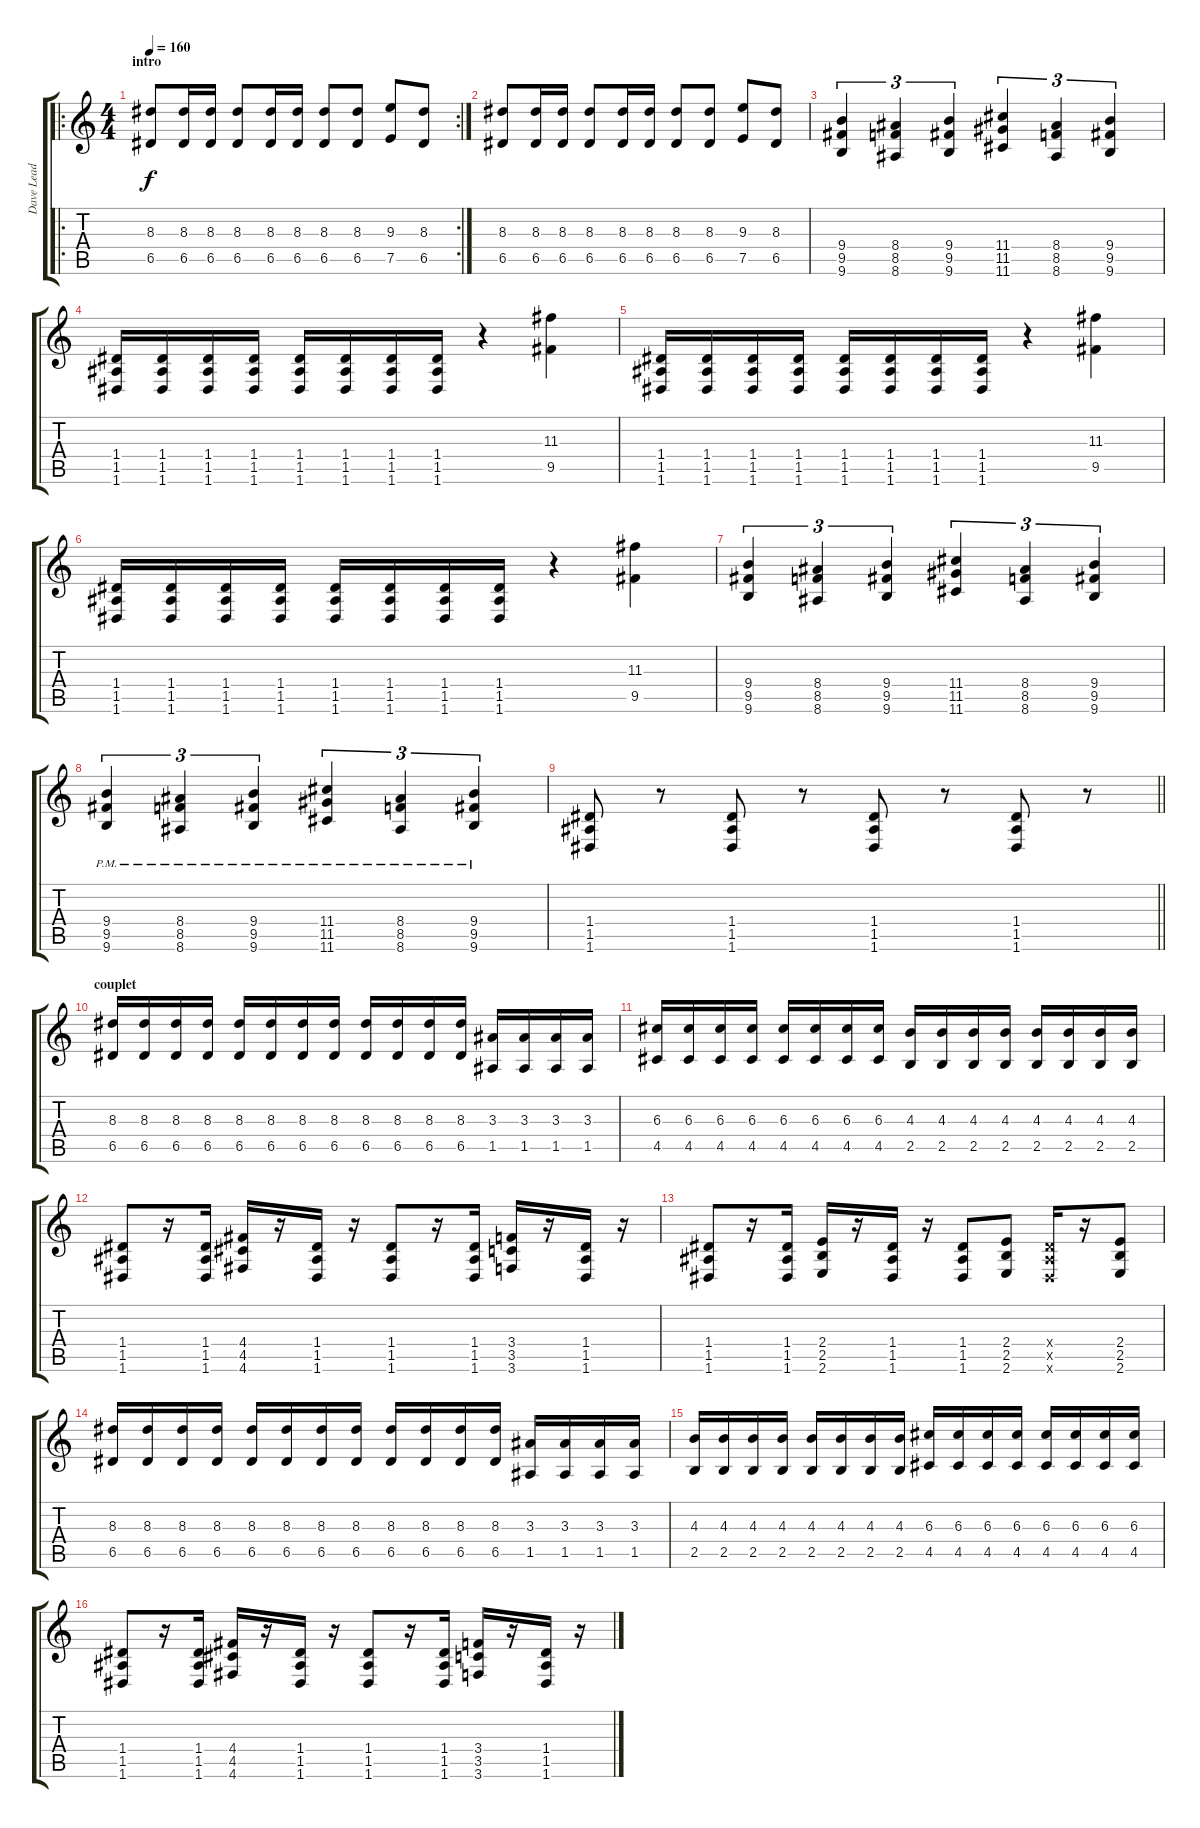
\track ("Dave Lead" "Dave Lead") {instrument distortionguitar}
\staff {score tabs}
\tuning (E4 B3 G3 D3 A2 D2) {hide}
\ro
\rc 2
\ts (4 4)
\section ("" "intro")
\tempo 160
\clef g2
\ks c
(8.3 6.5).8{dy f instrument distortionguitar} (8.3 6.5).16 (8.3 6.5).16 (8.3 6.5).8 (8.3 6.5).16 (8.3 6.5).16 (8.3 6.5).8 (8.3 6.5).8 (9.3 7.5).8 (8.3 6.5).8 |
(8.3 6.5).8 (8.3 6.5).16 (8.3 6.5).16 (8.3 6.5).8 (8.3 6.5).16 (8.3 6.5).16 (8.3 6.5).8 (8.3 6.5).8 (9.3 7.5).8 (8.3 6.5).8 |
(9.4 9.5 9.6).4{tu (3 2)} (8.4 8.5 8.6).4{tu (3 2)} (9.4 9.5 9.6).4{tu (3 2)} (11.4 11.5 11.6).4{tu (3 2)} (8.4 8.5 8.6).4{tu (3 2)} (9.4 9.5 9.6).4{tu (3 2)} |
(1.4 1.5 1.6).16 (1.4 1.5 1.6).16 (1.4 1.5 1.6).16 (1.4 1.5 1.6).16 (1.4 1.5 1.6).16 (1.4 1.5 1.6).16 (1.4 1.5 1.6).16 (1.4 1.5 1.6).16 r.4 (11.3 9.5).4 |
(1.4 1.5 1.6).16 (1.4 1.5 1.6).16 (1.4 1.5 1.6).16 (1.4 1.5 1.6).16 (1.4 1.5 1.6).16 (1.4 1.5 1.6).16 (1.4 1.5 1.6).16 (1.4 1.5 1.6).16 r.4 (11.3 9.5).4 |
(1.4 1.5 1.6).16 (1.4 1.5 1.6).16 (1.4 1.5 1.6).16 (1.4 1.5 1.6).16 (1.4 1.5 1.6).16 (1.4 1.5 1.6).16 (1.4 1.5 1.6).16 (1.4 1.5 1.6).16 r.4 (11.3 9.5).4 |
(9.4 9.5 9.6).4{tu (3 2)} (8.4 8.5 8.6).4{tu (3 2)} (9.4 9.5 9.6).4{tu (3 2)} (11.4 11.5 11.6).4{tu (3 2)} (8.4 8.5 8.6).4{tu (3 2)} (9.4 9.5 9.6).4{tu (3 2)} |
(9.4{pm} 9.5{pm} 9.6{pm}).4{tu (3 2)} (8.4{pm} 8.5{pm} 8.6{pm}).4{tu (3 2)} (9.4{pm} 9.5{pm} 9.6{pm}).4{tu (3 2)} (11.4{pm} 11.5{pm} 11.6{pm}).4{tu (3 2)} (8.4{pm} 8.5{pm} 8.6{pm}).4{tu (3 2)} (9.4{pm} 9.5{pm} 9.6{pm}).4{tu (3 2)} |
\barLineRight lightlight
(1.4 1.5 1.6).8 r.8 (1.4 1.5 1.6).8 r.8 (1.4 1.5 1.6).8 r.8 (1.4 1.5 1.6).8 r.8 |
\section ("" "couplet")
(8.3 6.5).16 (8.3 6.5).16 (8.3 6.5).16 (8.3 6.5).16 (8.3 6.5).16 (8.3 6.5).16 (8.3 6.5).16 (8.3 6.5).16 (8.3 6.5).16 (8.3 6.5).16 (8.3 6.5).16 (8.3 6.5).16 (3.3 1.5).16 (3.3 1.5).16 (3.3 1.5).16 (3.3 1.5).16 |
(6.3 4.5).16 (6.3 4.5).16 (6.3 4.5).16 (6.3 4.5).16 (6.3 4.5).16 (6.3 4.5).16 (6.3 4.5).16 (6.3 4.5).16 (4.3 2.5).16 (4.3 2.5).16 (4.3 2.5).16 (4.3 2.5).16 (4.3 2.5).16 (4.3 2.5).16 (4.3 2.5).16 (4.3 2.5).16 |
(1.4 1.5 1.6).8 r.16 (1.4 1.5 1.6).16 (4.4 4.5 4.6).16 r.16 (1.4 1.5 1.6).16 r.16 (1.4 1.5 1.6).8 r.16 (1.4 1.5 1.6).16 (3.4 3.5 3.6).16 r.16 (1.4 1.5 1.6).16 r.16 |
(1.4 1.5 1.6).8 r.16 (1.4 1.5 1.6).16 (2.4 2.5 2.6).16 r.16 (1.4 1.5 1.6).16 r.16 (1.4 1.5 1.6).8 (2.4 2.5 2.6).8 (1.4{x} 1.5{x} 1.6{x}).16 r.16 (2.4 2.5 2.6).8 |
(8.3 6.5).16 (8.3 6.5).16 (8.3 6.5).16 (8.3 6.5).16 (8.3 6.5).16 (8.3 6.5).16 (8.3 6.5).16 (8.3 6.5).16 (8.3 6.5).16 (8.3 6.5).16 (8.3 6.5).16 (8.3 6.5).16 (3.3 1.5).16 (3.3 1.5).16 (3.3 1.5).16 (3.3 1.5).16 |
(4.3 2.5).16 (4.3 2.5).16 (4.3 2.5).16 (4.3 2.5).16 (4.3 2.5).16 (4.3 2.5).16 (4.3 2.5).16 (4.3 2.5).16 (6.3 4.5).16 (6.3 4.5).16 (6.3 4.5).16 (6.3 4.5).16 (6.3 4.5).16 (6.3 4.5).16 (6.3 4.5).16 (6.3 4.5).16 |
(1.4 1.5 1.6).8 r.16 (1.4 1.5 1.6).16 (4.4 4.5 4.6).16 r.16 (1.4 1.5 1.6).16 r.16 (1.4 1.5 1.6).8 r.16 (1.4 1.5 1.6).16 (3.4 3.5 3.6).16 r.16 (1.4 1.5 1.6).16 r.16
